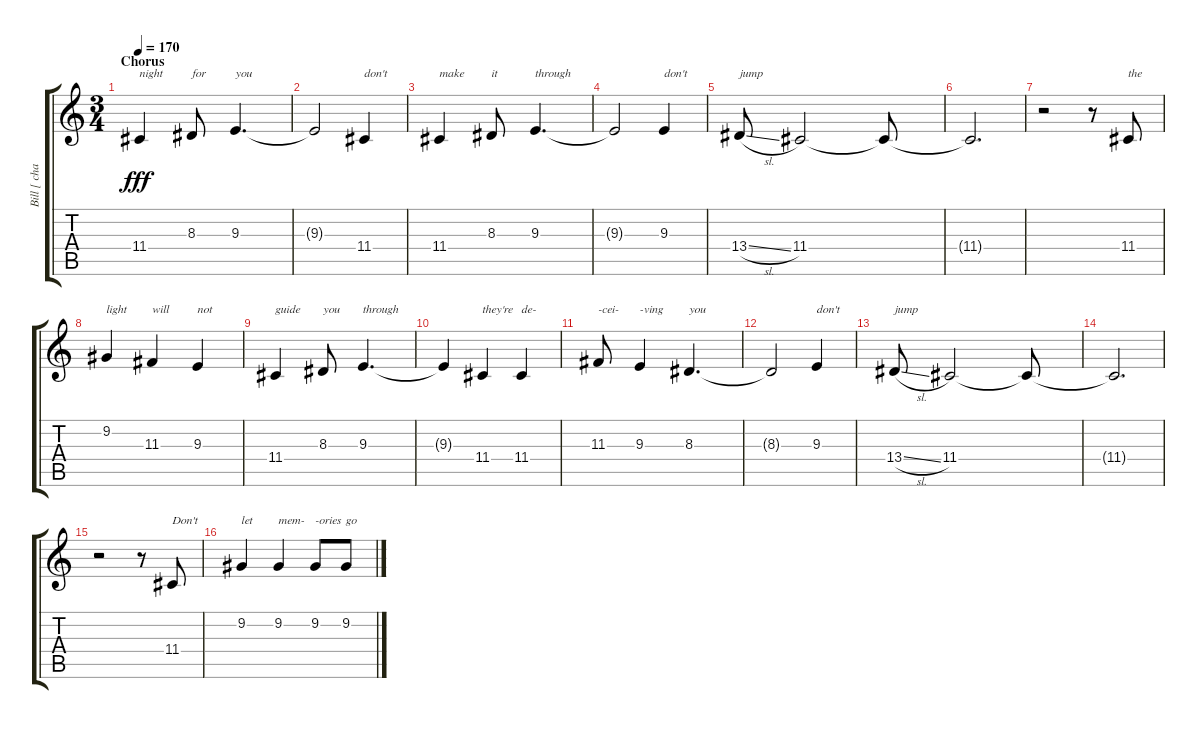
\track ("Bill [ chant ]" "Bill [ cha") {instrument oboe}
\staff {score tabs}
\tuning (E4 B3 G3 D3 A2 E2) {hide}
\ts (3 4)
\section ("" "Chorus")
\tempo 170
\clef g2
\ks c
11.4.4{txt "night" dy fff} 8.3.8{txt "for"} 9.3.4{d txt "you"} |
9.3{t}.2 11.4.4{txt "don't"} |
11.4.4{txt "make"} 8.3.8{txt "it"} 9.3.4{d txt "through"} |
9.3{t}.2 9.3.4{txt "don't"} |
13.4{sl}.8{txt "jump"} 11.4.2 11.4{t}.8 |
11.4{t}.2{d} |
r.2 r.8 11.4.8{txt "the"} |
9.2.4{txt "light"} 11.3.4{txt "will"} 9.3.4{txt "not"} |
11.4.4{txt "guide"} 8.3.8{txt "you"} 9.3.4{d txt "through"} |
9.3{t}.4 11.4.4{txt "they're"} 11.4.4{txt "de-"} |
11.3.8{txt "-cei-"} 9.3.4{txt "-ving"} 8.3.4{d txt "you"} |
8.3{t}.2 9.3.4{txt "don't"} |
13.4{sl}.8{txt "jump"} 11.4.2 11.4{t}.8 |
11.4{t}.2{d} |
r.2 r.8 11.4.8{txt "Don't"} |
9.2.4{txt "let"} 9.2.4{txt "mem-"} 9.2.8{txt "-ories"} 9.2.8{txt "go"}
